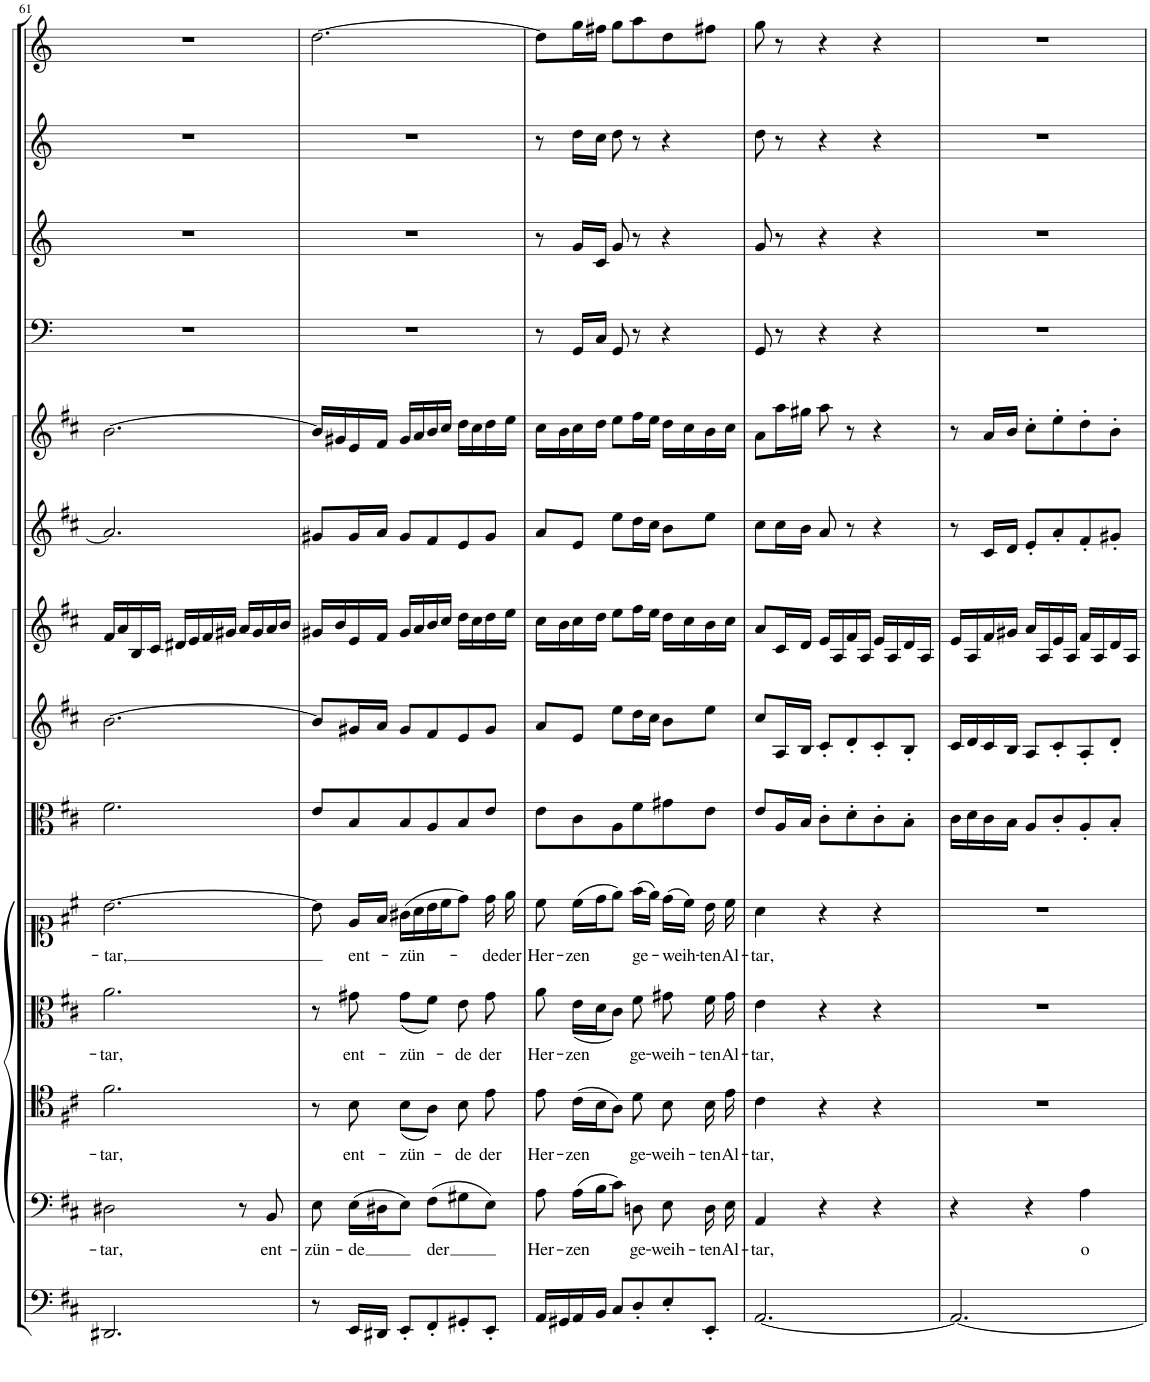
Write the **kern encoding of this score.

**kern	**kern	**text	**kern	**text	**kern	**text	**kern	**text	**kern	**kern	**kern	**kern	**kern	**kern	**kern	**kern	**kern
*part14	*part13	*part13	*part12	*part12	*part11	*part11	*part10	*part10	*part9	*part8	*part7	*part6	*part5	*part4	*part3	*part2	*part1
*staff14	*staff13	*staff13	*staff12	*staff12	*staff11	*staff11	*staff10	*staff10	*staff9	*staff8	*staff7	*staff6	*staff5	*staff4	*staff3	*staff2	*staff1
*I"Continuo.	*I"Basso	*	*I"Tenore	*	*I"Alto	*	*I"Soprano	*	*I"Viola.	*I"Violino II	*I"Violino I.	*I"Oboe II	*I"Oboe I.	*I"Timpani.	*I"Tromba III.	*I"Tromba II.	*I"Tromba I.
*	*	*	*	*	*	*	*	*	*I'Vla	*	*I'Vln	*I'Ob	*I'Ob	*I'Timp	*	*	*
!!LO:PB:g=z
*clefF4	*clefF4	*	*clefC4	*	*clefC3	*	*clefC1	*	*clefC3	*clefG2	*clefG2	*clefG2	*clefG2	*clefF4	*clefG2	*clefG2	*clefG2
*	*	*	*	*	*	*	*	*	*	*	*	*	*	*Trd-1c-2	*Trd-1c-2	*Trd-1c-2	*Trd-1c-2
*k[f#c#]	*k[f#c#]	*	*k[f#c#]	*	*k[f#c#]	*	*k[f#c#]	*	*k[f#c#]	*k[f#c#]	*k[f#c#]	*k[f#c#]	*k[f#c#]	*k[]	*k[]	*k[]	*k[]
*M3/4	*M3/4	*	*M3/4	*	*M3/4	*	*M3/4	*	*M3/4	*M3/4	*M3/4	*M3/4	*M3/4	*M3/4	*M3/4	*M3/4	*M3/4
=61	=61	=61	=61	=61	=61	=61	=61	=61	=61	=61	=61	=61	=61	=61	=61	=61	=61
!	!	!LO:LY:b	!	!LO:LY:b	!	!LO:LY:b	!	!LO:LY:b	!	!	!	!	!	!	!	!	!
2.DD#X/	2D#X\	-tar,	2.f#\	-tar,	2.a\	-tar,	[2.b\	-tar,	2.f#\	[2.b\	16f#/LL	2.a/]	[2.b\	2.r	2.r	2.r	2.r
.	.	.	.	.	.	.	.	.	.	.	16a/	.	.	.	.	.	.
.	.	.	.	.	.	.	.	.	.	.	16B/	.	.	.	.	.	.
.	.	.	.	.	.	.	.	.	.	.	16c#/JJ	.	.	.	.	.	.
.	.	.	.	.	.	.	.	.	.	.	16d#X/LL	.	.	.	.	.	.
.	.	.	.	.	.	.	.	.	.	.	16e/	.	.	.	.	.	.
.	.	.	.	.	.	.	.	.	.	.	16f#/	.	.	.	.	.	.
.	.	.	.	.	.	.	.	.	.	.	16g#X/JJ	.	.	.	.	.	.
.	8r	.	.	.	.	.	.	.	.	.	16a/LL	.	.	.	.	.	.
.	.	.	.	.	.	.	.	.	.	.	16g#/	.	.	.	.	.	.
!	!	!LO:LY:b	!	!	!	!	!	!	!	!	!	!	!	!	!	!	!
.	8BB/	ent-	.	.	.	.	.	.	.	.	16a/	.	.	.	.	.	.
.	.	.	.	.	.	.	.	.	.	.	16b/JJ	.	.	.	.	.	.
=62	=62	=62	=62	=62	=62	=62	=62	=62	=62	=62	=62	=62	=62	=62	=62	=62	=62
!	!	!LO:LY:b	!	!	!	!	!	!	!	!	!	!	!	!	!	!	!
8r	8E\	zün-	8r	.	8r	.	8b\]	.	8e/L	8b/L]	16g#X/LL	8g#X/L	16b/LL]	2.r	2.r	2.r	[2.dd\
.	.	.	.	.	.	.	.	.	.	.	16b/	.	16g#X/	.	.	.	.
!	!	!LO:LY:b	!	!LO:LY:b	!	!LO:LY:b	!	!LO:LY:b	!	!	!	!	!	!	!	!	!
16EE/LL	(>16E\LL	-de	8B\	ent-	8g#X\	ent-	16e/LL	ent-	8B/	16g#X/L	16e/	16g#/L	16e/	.	.	.	.
16DD#X/JJ	16D#X\J	.	.	.	.	.	16f#/JJ	.	.	16a/JJ	16f#/JJ	16a/JJ	16f#/JJ	.	.	.	.
!	!	!	!	!LO:LY:b	!	!LO:LY:b	!	!LO:LY:b	!	!	!	!	!	!	!	!	!
8EE'/L	8E\J)	.	(<8B\L	-zün-	(<8g#\L	-zün-	(>16g#X\LL	zün-	8B/	8g#/L	16g#/LL	8g#/L	16g#/LL	.	.	.	.
.	.	.	.	.	.	.	16a\	.	.	.	16a/	.	16a/	.	.	.	.
!	!	!LO:LY:b	!	!	!	!	!	!	!	!	!	!	!	!	!	!	!
8FF#'/	(>8F#\L	der	8A\J)	.	8f#\J)	.	16b\	.	8A/	8f#/	16b/	8f#/	16b/	.	.	.	.
.	.	.	.	.	.	.	16cc#\J	.	.	.	16cc#/JJ	.	16cc#/JJ	.	.	.	.
!	!	!	!	!LO:LY:b	!	!LO:LY:b	!	!	!	!	!	!	!	!	!	!	!
8GG#X'/	8G#X\	.	8B\	de	8e\	de	8dd\J)	.	8B/	8e/	16dd\LL	8e/	16dd\LL	.	.	.	.
.	.	.	.	.	.	.	.	.	.	.	16cc#\	.	16cc#\	.	.	.	.
!	!	!	!	!LO:LY:b	!	!LO:LY:b	!	!LO:LY:b	!	!	!	!	!	!	!	!	!
8EE'/J	8E\J)	.	8e\	der	8g#\	der	16dd\	de	8e/J	8g#/J	16dd\	8g#/J	16dd\	.	.	.	.
!	!	!	!	!	!	!	!	!LO:LY:b	!	!	!	!	!	!	!	!	!
.	.	.	.	.	.	.	16ee\	der	.	.	16ee\JJ	.	16ee\JJ	.	.	.	.
=63	=63	=63	=63	=63	=63	=63	=63	=63	=63	=63	=63	=63	=63	=63	=63	=63	=63
!	!	!LO:LY:b	!	!LO:LY:b	!	!LO:LY:b	!	!LO:LY:b	!	!	!	!	!	!	!	!	!
16AA/LL	8A\	Her-	8e\	Her-	8a\	Her-	8cc#\	Her-	8e\L	8a/L	16cc#\LL	8a/L	16cc#\LL	8r	8r	8r	8dd\L]
16GG#X/	.	.	.	.	.	.	.	.	.	.	16b\	.	16b\	.	.	.	.
!	!	!LO:LY:b	!	!LO:LY:b	!	!LO:LY:b	!	!LO:LY:b	!	!	!	!	!	!	!	!	!
16AA/	(>16A\LL	-zen	(>16c#\LL	-zen	(<16e\LL	-zen	(>16cc#\LL	-zen	8c#\	8e/J	16cc#\	8e/J	16cc#\	16GG/LL	16g/LL	16dd\LL	16gg\L
16BB/JJ	16B\J	.	16B\J	.	16d\J	.	16dd\J	.	.	.	16dd\JJ	.	16dd\JJ	16C/JJ	16c/JJ	16cc\JJ	16ff#X\JJ
8C#/L	8c#\J)	.	8A\J)	.	8c#\J)	.	8ee\J)	.	8A\	8ee\L	8ee\L	8ee\L	8ee\L	8GG/	8g/	8dd\	8gg\L
!	!	!LO:LY:b	!	!LO:LY:b	!	!LO:LY:b	!	!LO:LY:b	!	!	!	!	!	!	!	!	!
8D'/	8Dn\	ge-	8d\	ge-	8f#\	ge-	(>16ff#\LL	ge-	8f#\	16dd\L	16ff#\L	16dd\L	16ff#\L	8r	8r	8r	8aa\
.	.	.	.	.	.	.	16ee\JJ)	.	.	16cc#\JJ	16ee\JJ	16cc#\JJ	16ee\JJ	.	.	.	.
!	!	!LO:LY:b	!	!LO:LY:b	!	!LO:LY:b	!	!LO:LY:b	!	!	!	!	!	!	!	!	!
8E'/	8E\	-weih-	8B\	-weih-	8g#X\	-weih-	(>16dd\LL	-weih-	8g#X\	8b\L	16dd\LL	8b\L	16dd\LL	4r	4r	4r	8dd\
.	.	.	.	.	.	.	16cc#\JJ)	.	.	.	16cc#\	.	16cc#\	.	.	.	.
!	!	!LO:LY:b	!	!LO:LY:b	!	!LO:LY:b	!	!LO:LY:b	!	!	!	!	!	!	!	!	!
8EE'/J	16D\	-ten	16B\	-ten	16f#\	-ten	16b\	-ten	8e\J	8ee\J	16b\	8ee\J	16b\	.	.	.	8ff#X\J
!	!	!LO:LY:b	!	!LO:LY:b	!	!LO:LY:b	!	!LO:LY:b	!	!	!	!	!	!	!	!	!
.	16E\	Al-	16e\	Al-	16g#\	Al-	16cc#\	Al-	.	.	16cc#\JJ	.	16cc#\JJ	.	.	.	.
=64	=64	=64	=64	=64	=64	=64	=64	=64	=64	=64	=64	=64	=64	=64	=64	=64	=64
!	!	!LO:LY:b	!	!LO:LY:b	!	!LO:LY:b	!	!LO:LY:b	!	!	!	!	!	!	!	!	!
[2.AA/	4AA/	-tar,	4c#\	-tar,	4e\	-tar,	4a\	-tar,	8e/L	8cc#/L	8a/L	8cc#\L	8a\L	8GG/	8g/	8dd\	8gg\
.	.	.	.	.	.	.	.	.	16A/L	16A/L	16c#/L	16cc#\L	16aa\L	8r	8r	8r	8r
.	.	.	.	.	.	.	.	.	16B/JJ	16B/JJ	16d/JJ	16b\JJ	16gg#X\JJ	.	.	.	.
.	4r	.	4r	.	4r	.	4r	.	8c#'\L	8c#'/L	16e/LL	8a/	8aa\	4r	4r	4r	4r
.	.	.	.	.	.	.	.	.	.	.	16A/	.	.	.	.	.	.
.	.	.	.	.	.	.	.	.	8d'\	8d'/	16f#/	8r	8r	.	.	.	.
.	.	.	.	.	.	.	.	.	.	.	16A/JJ	.	.	.	.	.	.
.	4r	.	4r	.	4r	.	4r	.	8c#'\	8c#'/	16e/LL	4r	4r	4r	4r	4r	4r
.	.	.	.	.	.	.	.	.	.	.	16A/	.	.	.	.	.	.
.	.	.	.	.	.	.	.	.	8B'\J	8B'/J	16d/	.	.	.	.	.	.
.	.	.	.	.	.	.	.	.	.	.	16A/JJ	.	.	.	.	.	.
=65	=65	=65	=65	=65	=65	=65	=65	=65	=65	=65	=65	=65	=65	=65	=65	=65	=65
2.AA/_	4r	.	2.r	.	2.r	.	2.r	.	16c#\LL	16c#/LL	16e/LL	8r	8r	2.r	2.r	2.r	2.r
.	.	.	.	.	.	.	.	.	16d\	16d/	16A/	.	.	.	.	.	.
.	.	.	.	.	.	.	.	.	16c#\	16c#/	16f#/	16c#/LL	16a/LL	.	.	.	.
.	.	.	.	.	.	.	.	.	16B\JJ	16B/JJ	16g#X/JJ	16d/JJ	16b/JJ	.	.	.	.
.	4r	.	.	.	.	.	.	.	8A/L	8A/L	16a/LL	8e'/L	8cc#'\L	.	.	.	.
.	.	.	.	.	.	.	.	.	.	.	16A/	.	.	.	.	.	.
.	.	.	.	.	.	.	.	.	8c#'/	8c#'/	16e/	8a'/	8ee'\	.	.	.	.
.	.	.	.	.	.	.	.	.	.	.	16A/JJ	.	.	.	.	.	.
!	!	!LO:LY:b	!	!	!	!	!	!	!	!	!	!	!	!	!	!	!
.	4A\	o	.	.	.	.	.	.	8A'/	8A'/	16f#/LL	8f#'/	8dd'\	.	.	.	.
.	.	.	.	.	.	.	.	.	.	.	16A/	.	.	.	.	.	.
.	.	.	.	.	.	.	.	.	8B'/J	8d'/J	16d/	8g#X'/J	8b'\J	.	.	.	.
.	.	.	.	.	.	.	.	.	.	.	16A/JJ	.	.	.	.	.	.
=	=	=	=	=	=	=	=	=	=	=	=	=	=	=	=	=	=
*-	*-	*-	*-	*-	*-	*-	*-	*-	*-	*-	*-	*-	*-	*-	*-	*-	*-
